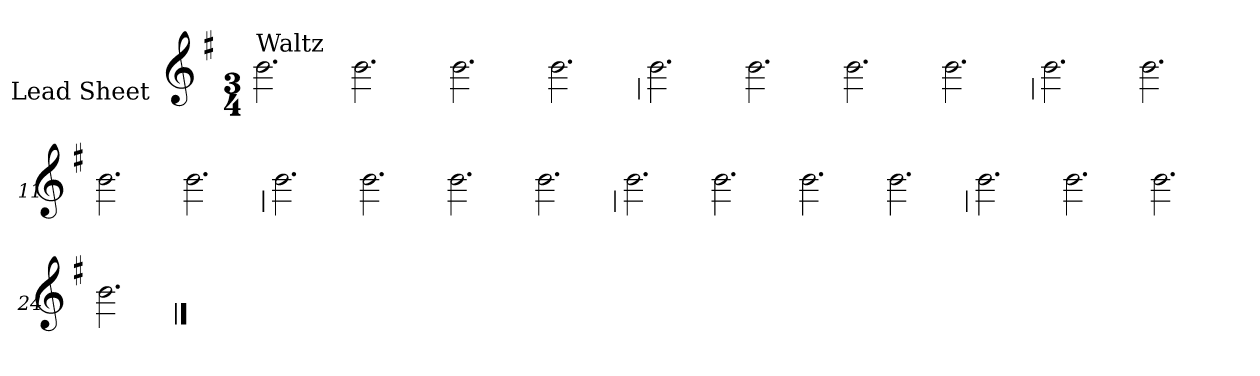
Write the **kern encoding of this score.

**kern
*part1
*staff1
*I"Lead Sheet
*stria0
*clefG2
*k[f#]
*G:
*M3/4
=1||
!LO:TX:a:t=Waltz
2.b
=2-
2.b
=3-
2.b
=4-
2.b
!!LO:LB:g=z
=5
2.b
=6-
2.b
=7-
2.b
=8-
2.b
!!LO:LB:g=z
=9
2.b
=10-
2.b
=11-
2.b
=12-
2.b
!!LO:LB:g=z
=13
2.b
=14-
2.b
=15-
2.b
=16-
2.b
!!LO:LB:g=z
=17
2.b
=18-
2.b
=19-
2.b
=20-
2.b
!!LO:LB:g=z
=21
2.b
=22-
2.b
=23-
2.b
=24-
2.b
==
*-
